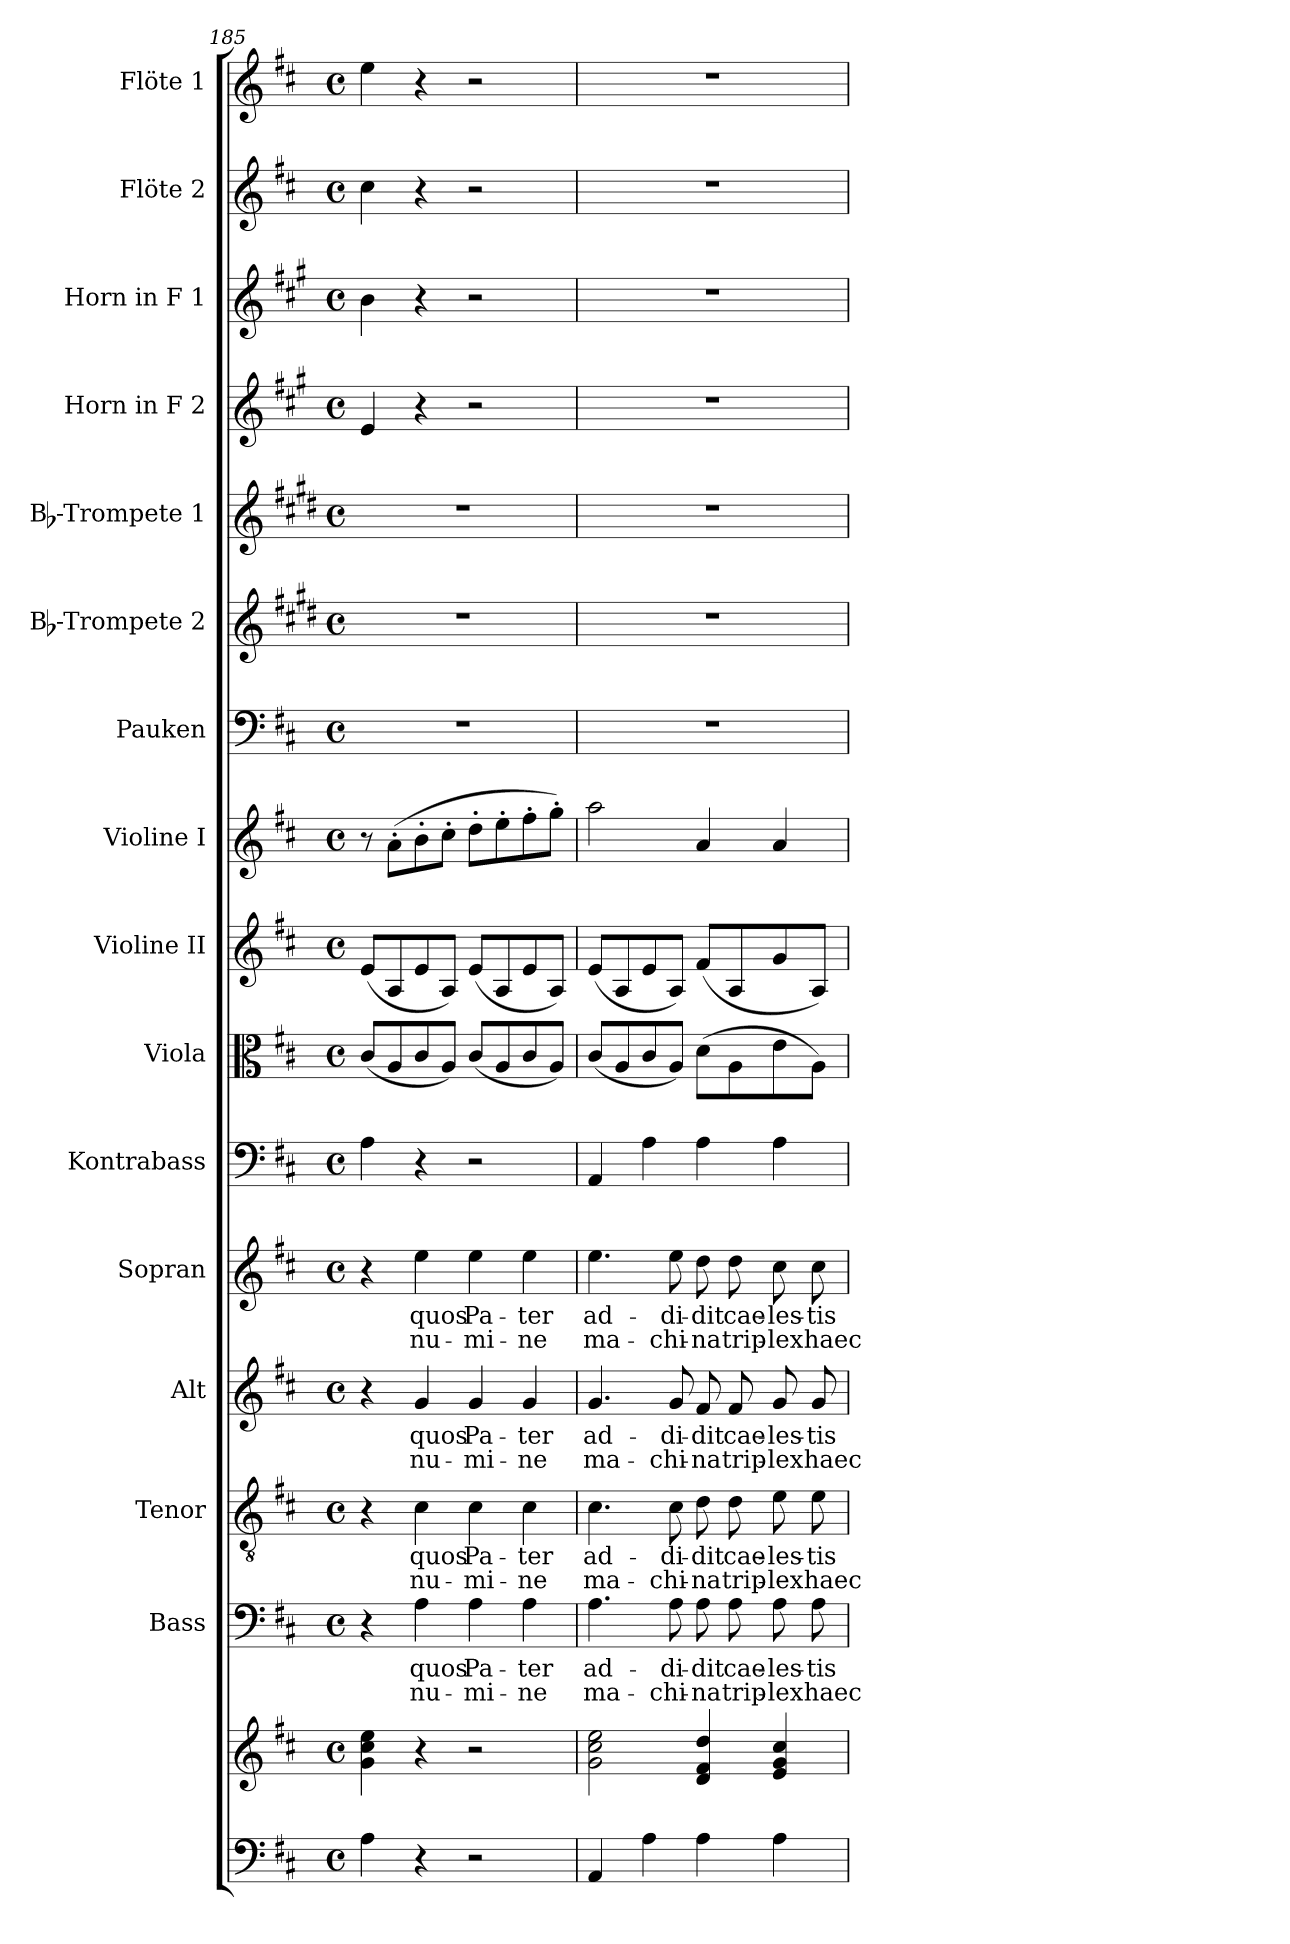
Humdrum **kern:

**kern	**kern	**kern	**text	**text	**kern	**text	**text	**kern	**text	**text	**kern	**text	**text	**kern	**kern	**kern	**kern	**kern	**kern	**kern	**kern	**kern	**kern	**kern
*part16	*part16	*part15	*part15	*part15	*part14	*part14	*part14	*part13	*part13	*part13	*part12	*part12	*part12	*part11	*part10	*part9	*part8	*part7	*part6	*part5	*part4	*part3	*part2	*part1
*staff17	*staff16	*staff15	*staff15	*staff15	*staff14	*staff14	*staff14	*staff13	*staff13	*staff13	*staff12	*staff12	*staff12	*staff11	*staff10	*staff9	*staff8	*staff7	*staff6	*staff5	*staff4	*staff3	*staff2	*staff1
*	*	*I"Bass	*	*	*I"Tenor	*	*	*I"Alt	*	*	*I"Sopran	*	*	*I"Kontrabass	*I"Viola	*I"Violine II	*I"Violine I	*I"Pauken	*I"Bb-Trompete 2	*I"Bb-Trompete 1	*I"Horn in F 2	*I"Horn in F 1	*I"Flöte 2	*I"Flöte 1
*	*	*I'B.	*	*	*I'T.	*	*	*I'A.	*	*	*I'S.	*	*	*I'Kb.	*I'Vla.	*I'Vl. II	*I'Vl. I	*I'Pk.	*I'Bb Trp. 2	*I'Bb Trp. 1	*	*	*I'Fl. 2	*I'Fl. 1
*clefF4	*clefG2	*clefF4	*	*	*clefGv2	*	*	*clefG2	*	*	*clefG2	*	*	*clefF4	*clefC3	*clefG2	*clefG2	*clefF4	*clefG2	*clefG2	*clefG2	*clefG2	*clefG2	*clefG2
*	*	*	*	*	*	*	*	*	*	*	*	*	*	*ITrd7c12	*	*	*	*	*ITrd1c2	*ITrd1c2	*ITrd4c7	*ITrd4c7	*	*
*k[f#c#]	*k[f#c#]	*k[f#c#]	*	*	*k[f#c#]	*	*	*k[f#c#]	*	*	*k[f#c#]	*	*	*k[f#c#]	*k[f#c#]	*k[f#c#]	*k[f#c#]	*k[f#c#]	*k[f#c#]	*k[f#c#]	*k[f#c#]	*k[f#c#]	*k[f#c#]	*k[f#c#]
*D:	*D:	*D:	*	*	*D:	*	*	*D:	*	*	*D:	*	*	*D:	*D:	*D:	*D:	*D:	*D:	*D:	*D:	*D:	*D:	*D:
*M4/4	*M4/4	*M4/4	*	*	*M4/4	*	*	*M4/4	*	*	*M4/4	*	*	*M4/4	*M4/4	*M4/4	*M4/4	*M4/4	*M4/4	*M4/4	*M4/4	*M4/4	*M4/4	*M4/4
*met(c)	*met(c)	*met(c)	*	*	*met(c)	*	*	*met(c)	*	*	*met(c)	*	*	*met(c)	*met(c)	*met(c)	*met(c)	*met(c)	*met(c)	*met(c)	*met(c)	*met(c)	*met(c)	*met(c)
=185	=185	=185	=185	=185	=185	=185	=185	=185	=185	=185	=185	=185	=185	=185	=185	=185	=185	=185	=185	=185	=185	=185	=185	=185
4A\	4g\ 4cc#\ 4ee\	4r	.	.	4r	.	.	4r	.	.	4r	.	.	4AA\	(<8c#/L	(<8e/L	8r	1r	1r	1r	4A/	4e\	4cc#\	4ee\
.	.	.	.	.	.	.	.	.	.	.	.	.	.	.	8A/	8A/	(>8a'>\L	.	.	.	.	.	.	.
!	!	!	!LO:LY:b	!LO:LY:b	!	!LO:LY:b	!LO:LY:b	!	!LO:LY:b	!LO:LY:b	!	!LO:LY:b	!LO:LY:b	!	!	!	!	!	!	!	!	!	!	!
4r	4r	4A\	quos	nu-	4c#\	quos	nu-	4g/	quos	nu-	4ee\	quos	nu-	4r	8c#/	8e/	8b'>\	.	.	.	4r	4r	4r	4r
.	.	.	.	.	.	.	.	.	.	.	.	.	.	.	8A/J)	8A/J)	8cc#'>\J	.	.	.	.	.	.	.
!	!	!	!LO:LY:b	!LO:LY:b	!	!LO:LY:b	!LO:LY:b	!	!LO:LY:b	!LO:LY:b	!	!LO:LY:b	!LO:LY:b	!	!	!	!	!	!	!	!	!	!	!
2r	2r	4A\	Pa-	-mi-	4c#\	Pa-	-mi-	4g/	Pa-	-mi-	4ee\	Pa-	-mi-	2r	(<8c#/L	(<8e/L	8dd'>\L	.	.	.	2r	2r	2r	2r
.	.	.	.	.	.	.	.	.	.	.	.	.	.	.	8A/	8A/	8ee'>\	.	.	.	.	.	.	.
!	!	!	!LO:LY:b	!LO:LY:b	!	!LO:LY:b	!LO:LY:b	!	!LO:LY:b	!LO:LY:b	!	!LO:LY:b	!LO:LY:b	!	!	!	!	!	!	!	!	!	!	!
.	.	4A\	-ter	-ne	4c#\	-ter	-ne	4g/	-ter	-ne	4ee\	-ter	-ne	.	8c#/	8e/	8ff#'>\	.	.	.	.	.	.	.
.	.	.	.	.	.	.	.	.	.	.	.	.	.	.	8A/J)	8A/J)	8gg'>\J)	.	.	.	.	.	.	.
=186	=186	=186	=186	=186	=186	=186	=186	=186	=186	=186	=186	=186	=186	=186	=186	=186	=186	=186	=186	=186	=186	=186	=186	=186
!	!	!	!LO:LY:b	!LO:LY:b	!	!LO:LY:b	!LO:LY:b	!	!LO:LY:b	!LO:LY:b	!	!LO:LY:b	!LO:LY:b	!	!	!	!	!	!	!	!	!	!	!
4AA/	2g\ 2cc#\ 2ee\	4.A\	ad-	ma-	4.c#\	ad-	ma-	4.g/	ad-	ma-	4.ee\	ad-	ma-	4AAA/	(<8c#/L	(<8e/L	2aa\	1r	1r	1r	1r	1r	1r	1r
.	.	.	.	.	.	.	.	.	.	.	.	.	.	.	8A/	8A/	.	.	.	.	.	.	.	.
4A\	.	.	.	.	.	.	.	.	.	.	.	.	.	4AA\	8c#/	8e/	.	.	.	.	.	.	.	.
!	!	!	!LO:LY:b	!LO:LY:b	!	!LO:LY:b	!LO:LY:b	!	!LO:LY:b	!LO:LY:b	!	!LO:LY:b	!LO:LY:b	!	!	!	!	!	!	!	!	!	!	!
.	.	8A\	-di-	-chi-	8c#\	-di-	-chi-	8g/	-di-	-chi-	8ee\	-di-	-chi-	.	8A/J)	8A/J)	.	.	.	.	.	.	.	.
!	!	!	!LO:LY:b	!LO:LY:b	!	!LO:LY:b	!LO:LY:b	!	!LO:LY:b	!LO:LY:b	!	!LO:LY:b	!LO:LY:b	!	!	!	!	!	!	!	!	!	!	!
4A\	4d/ 4f#/ 4dd/	8A\	-dit	-na	8d\	-dit	-na	8f#/	-dit	-na	8dd\	-dit	-na	4AA\	(>8d\L	(<8f#/L	4a/	.	.	.	.	.	.	.
!	!	!	!LO:LY:b	!LO:LY:b	!	!LO:LY:b	!LO:LY:b	!	!LO:LY:b	!LO:LY:b	!	!LO:LY:b	!LO:LY:b	!	!	!	!	!	!	!	!	!	!	!
.	.	8A\	cae-	trip-	8d\	cae-	trip-	8f#/	cae-	trip-	8dd\	cae-	trip-	.	8A\	8A/	.	.	.	.	.	.	.	.
!	!	!	!LO:LY:b	!LO:LY:b	!	!LO:LY:b	!LO:LY:b	!	!LO:LY:b	!LO:LY:b	!	!LO:LY:b	!LO:LY:b	!	!	!	!	!	!	!	!	!	!	!
4A\	4e/ 4g/ 4cc#/	8A\	-les-	-lex	8e\	-les-	-lex	8g/	-les-	-lex	8cc#\	-les-	-lex	4AA\	8e\	8g/	4a/	.	.	.	.	.	.	.
!	!	!	!LO:LY:b	!LO:LY:b	!	!LO:LY:b	!LO:LY:b	!	!LO:LY:b	!LO:LY:b	!	!LO:LY:b	!LO:LY:b	!	!	!	!	!	!	!	!	!	!	!
.	.	8A\	-tis	haec	8e\	-tis	haec	8g/	-tis	haec	8cc#\	-tis	haec	.	8A\J)	8A/J)	.	.	.	.	.	.	.	.
=	=	=	=	=	=	=	=	=	=	=	=	=	=	=	=	=	=	=	=	=	=	=	=	=
*-	*-	*-	*-	*-	*-	*-	*-	*-	*-	*-	*-	*-	*-	*-	*-	*-	*-	*-	*-	*-	*-	*-	*-	*-
